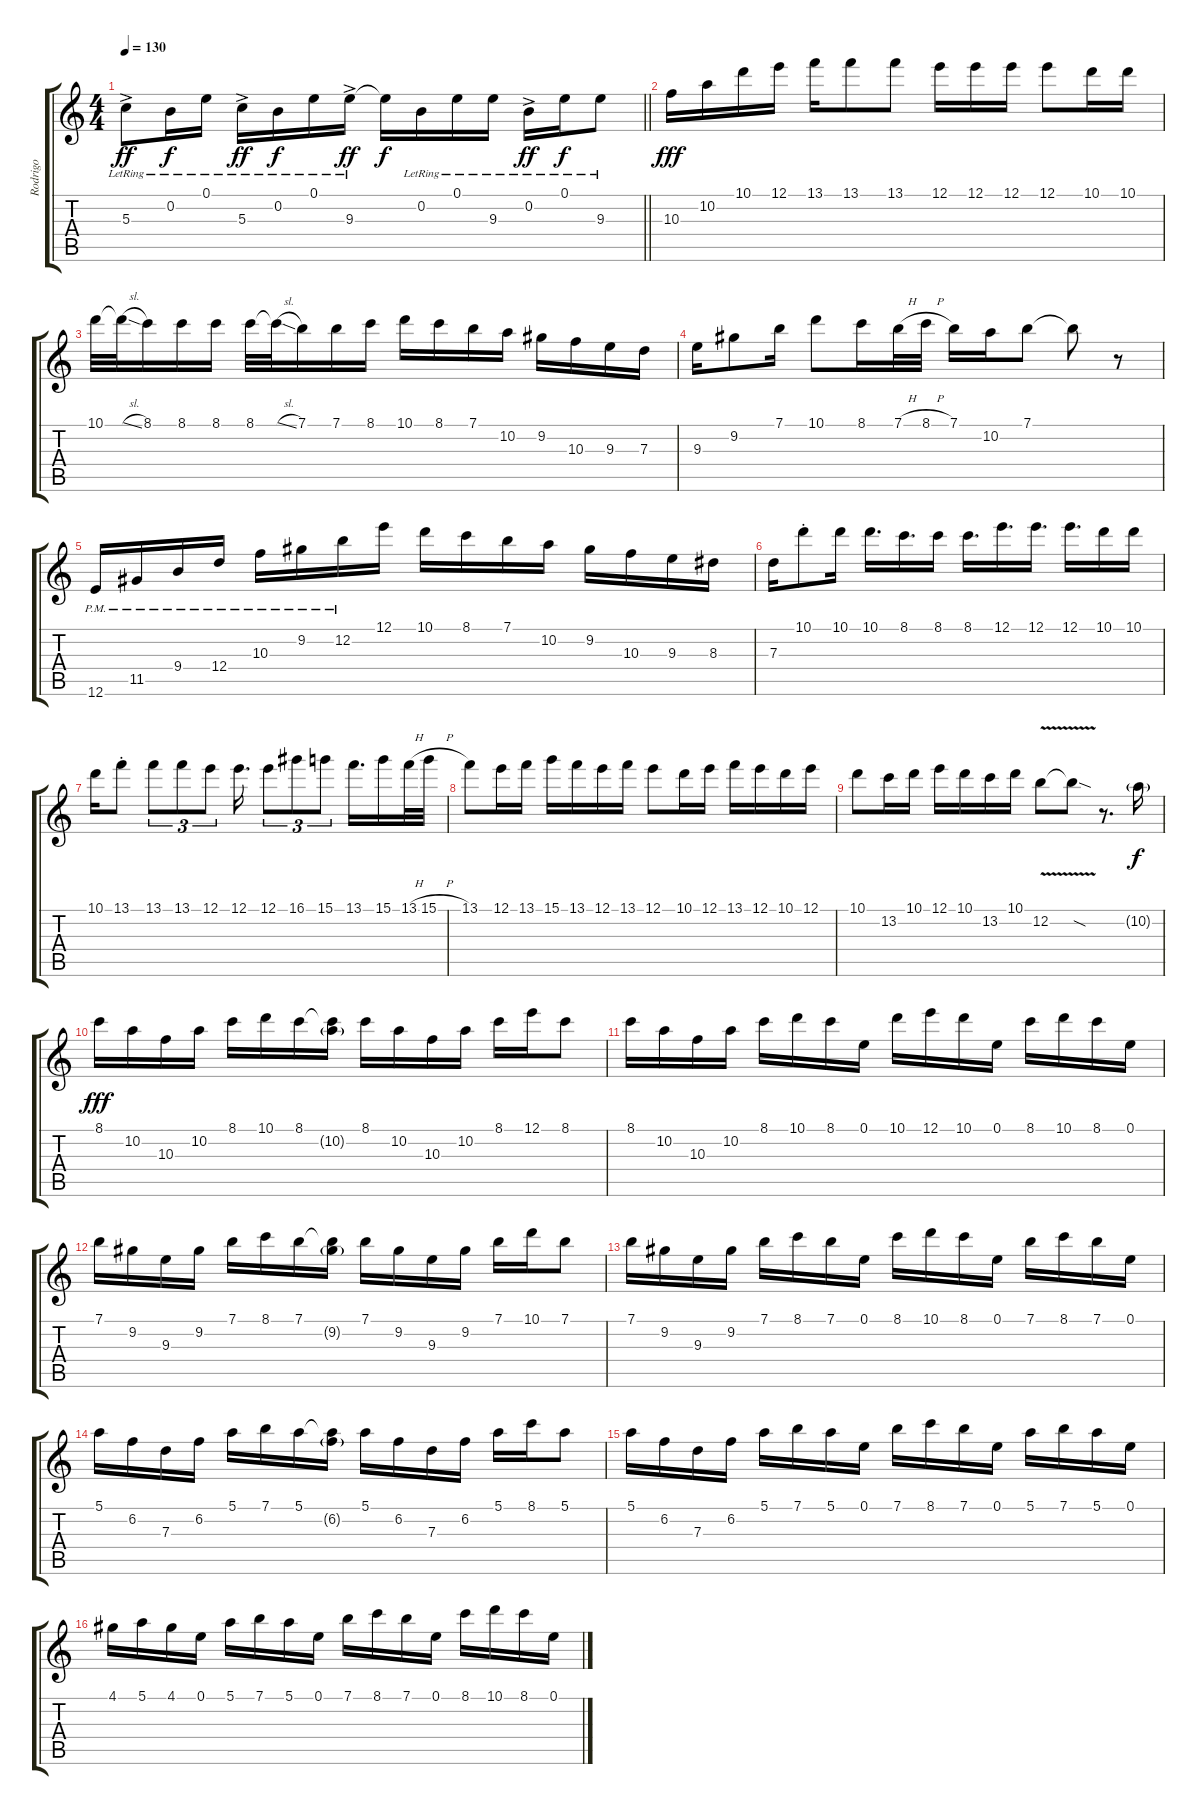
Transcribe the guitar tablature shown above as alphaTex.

\track ("Rodrigo" "Rodrigo") {instrument acousticguitarnylon}
\staff {score tabs}
\tuning (E4 B3 G3 D3 A2 E2) {hide}
\ts (4 4)
\tempo 130
\clef g2
\barLineRight lightlight
\ks c
5.3{ac lr}.8{dy ff} 0.2{lr}.16{dy f} 0.1{lr}.16 5.3{ac lr}.16{dy ff} 0.2{lr}.16{dy f} 0.1{lr}.16 9.3{ac lr}.16{dy ff} 9.3{t}.16{dy f} 0.2{lr}.16 0.1{lr}.16 9.3{lr}.16 0.2{ac lr}.16{dy ff} 0.1{lr}.16{dy f} 9.3{lr}.8 |
10.3.16{dy fff} 10.2.16 10.1.16 12.1.16 13.1.16 13.1.8 13.1.8 12.1.16 12.1.16 12.1.16 12.1.8 10.1.16 10.1.16 |
10.1.32 10.1{sl t}.32 8.1.16 8.1.16 8.1.16 8.1.32 8.1{sl t}.32 7.1.16 7.1.16 8.1.16 10.1.16 8.1.16 7.1.16 10.2.16 9.2.16 10.3.16 9.3.16 7.3.16 |
9.3.16 9.2.8 7.1.16 10.1.8 8.1.16 7.1{h}.32 8.1{h}.32 7.1.16 10.2.16 7.1.8 7.1{t}.8 r.8 |
12.6{pm}.16 11.5{pm}.16 9.4{pm}.16 12.4{pm}.16 10.3{pm}.16 9.2{pm}.16 12.2{pm}.16 12.1.16 10.1.16 8.1.16 7.1.16 10.2.16 9.2.16 10.3.16 9.3.16 8.3.16 |
7.3.16 10.1{st}.8 10.1.16 10.1.16{d} 8.1.16{d} 8.1.16 8.1.16{d} 12.1.16{d} 12.1.16{d} 12.1.16{d} 10.1.16 10.1.16 |
10.1.16 13.1{st}.8 13.1.8{tu (3 2)} 13.1.8{tu (3 2)} 12.1.8{tu (3 2)} 12.1.16{d} 12.1.8{tu (3 2)} 16.1.8{tu (3 2)} 15.1.8{tu (3 2)} 13.1.16{d} 15.1.16 13.1{h}.32 15.1{h}.32 |
13.1.8 12.1.16 13.1.16 15.1.16 13.1.16 12.1.16 13.1.16 12.1.8 10.1.16 12.1.16 13.1.16 12.1.16 10.1.16 12.1.16 |
10.1.8 13.2.16 10.1.16 12.1.16 10.1.16 13.2.16 10.1.16 12.2{v}.8 12.2{sod t}.8 r.8{d} 10.2{g}.16{dy f} |
8.1.16{dy fff} 10.2.16 10.3.16 10.2.16 8.1.16 10.1.16 8.1.16 (8.1{t} 10.2{g}).16 8.1.16 10.2.16 10.3.16 10.2.16 8.1.16 12.1.16 8.1.8 |
8.1.16 10.2.16 10.3.16 10.2.16 8.1.16 10.1.16 8.1.16 0.1.16 10.1.16 12.1.16 10.1.16 0.1.16 8.1.16 10.1.16 8.1.16 0.1.16 |
7.1.16 9.2.16 9.3.16 9.2.16 7.1.16 8.1.16 7.1.16 (7.1{t} 9.2{g}).16 7.1.16 9.2.16 9.3.16 9.2.16 7.1.16 10.1.16 7.1.8 |
7.1.16 9.2.16 9.3.16 9.2.16 7.1.16 8.1.16 7.1.16 0.1.16 8.1.16 10.1.16 8.1.16 0.1.16 7.1.16 8.1.16 7.1.16 0.1.16 |
5.1.16 6.2.16 7.3.16 6.2.16 5.1.16 7.1.16 5.1.16 (5.1{t} 6.2{g}).16 5.1.16 6.2.16 7.3.16 6.2.16 5.1.16 8.1.16 5.1.8 |
5.1.16 6.2.16 7.3.16 6.2.16 5.1.16 7.1.16 5.1.16 0.1.16 7.1.16 8.1.16 7.1.16 0.1.16 5.1.16 7.1.16 5.1.16 0.1.16 |
4.1.16 5.1.16 4.1.16 0.1.16 5.1.16 7.1.16 5.1.16 0.1.16 7.1.16 8.1.16 7.1.16 0.1.16 8.1.16 10.1.16 8.1.16 0.1.16
